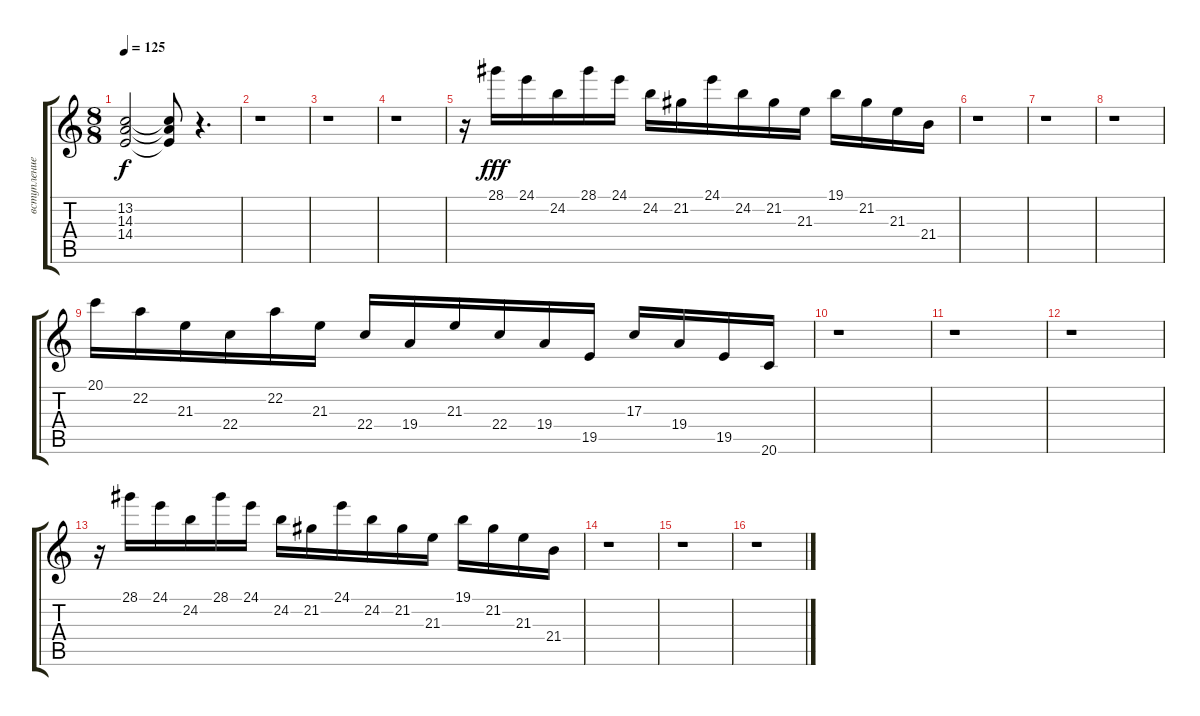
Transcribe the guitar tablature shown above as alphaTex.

\track ("вступление" "вступление") {instrument pad1newage}
\staff {score tabs}
\tuning (E4 B3 G3 D3 A2 E2) {hide}
\ts (8 8)
\tempo 125
\clef g2
\ks c
(13.2{t} 14.3{t} 14.4{t}).2{dy f} (13.2{t} 14.3{t} 14.4{t}).8 r.4{d} |
r.1 |
r.1 |
r.1 |
r.16 28.1.16{dy fff} 24.1.16 24.2.16 28.1.16 24.1.16 24.2.16 21.2.16 24.1.16 24.2.16 21.2.16 21.3.16 19.1.16 21.2.16 21.3.16 21.4.16 |
r.1 |
r.1 |
r.1 |
20.1.16 22.2.16 21.3.16 22.4.16 22.2.16 21.3.16 22.4.16 19.4.16 21.3.16 22.4.16 19.4.16 19.5.16 17.3.16 19.4.16 19.5.16 20.6.16 |
r.1 |
r.1 |
r.1 |
r.16 28.1.16 24.1.16 24.2.16 28.1.16 24.1.16 24.2.16 21.2.16 24.1.16 24.2.16 21.2.16 21.3.16 19.1.16 21.2.16 21.3.16 21.4.16 |
r.1 |
r.1 |
r.1
